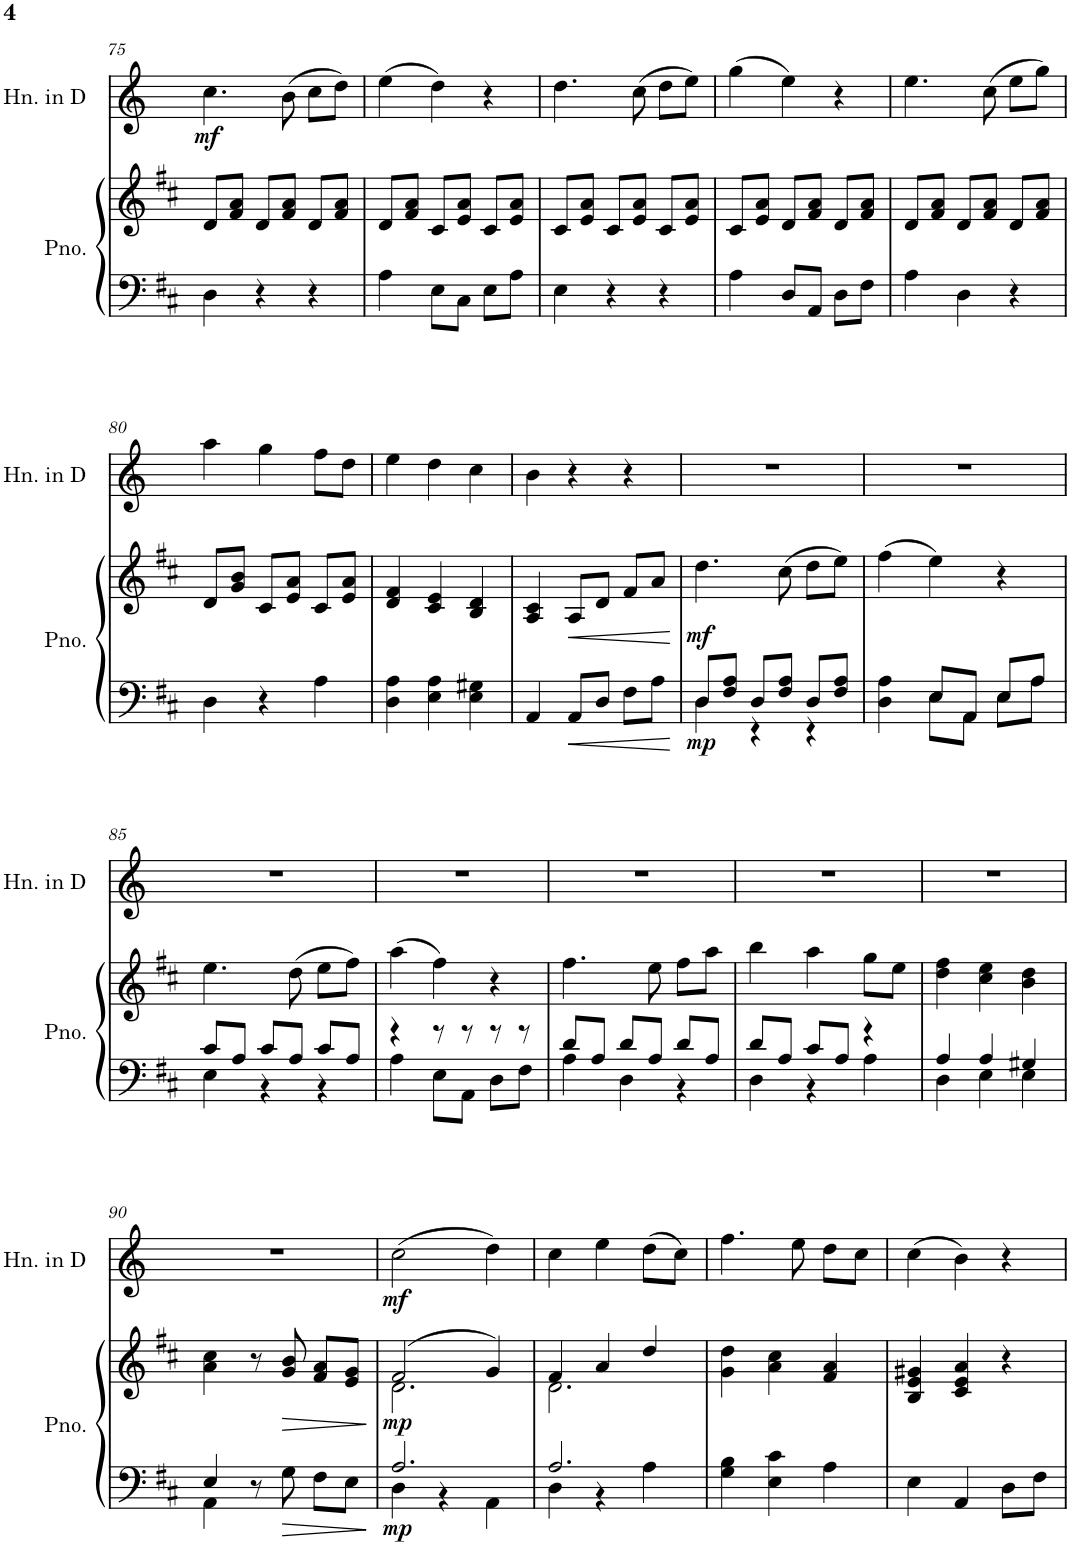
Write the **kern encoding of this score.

**kern	**kern	**dynam	**kern	**dynam
*part2	*part2	*part2	*part1	*part1
*staff3	*staff2	*staff2/3	*staff1	*staff1
*I"Piano	*	*	*I"Horn in D	*
*I'Pno.	*	*	*I'Hn. in D	*
!!LO:PB:g=z
*clefF4	*clefG2	*	*clefG2	*
*	*	*	*Trd5c10	*
*k[f#c#]	*k[f#c#]	*	*k[]	*
*M3/4	*M3/4	*	*M3/4	*
=75	=75	=75	=75	=75
!	!	!	!	!LO:DY:b
4D\	8d/L	.	4.cc\	mf
.	8f#/ 8a/J	.	.	.
4r	8d/L	.	.	.
.	8f#/ 8a/J	.	(8b\	.
4r	8d/L	.	8cc\L	.
.	8f#/ 8a/J	.	8dd\J)	.
=76	=76	=76	=76	=76
4A\	8d/L	.	(4ee\	.
.	8f#/ 8a/J	.	.	.
8E\L	8c#/L	.	4dd\)	.
8C#\J	8e/ 8a/J	.	.	.
8E\L	8c#/L	.	4r	.
8A\J	8e/ 8a/J	.	.	.
=77	=77	=77	=77	=77
4E\	8c#/L	.	4.dd\	.
.	8e/ 8a/J	.	.	.
4r	8c#/L	.	.	.
.	8e/ 8a/J	.	(8cc\	.
4r	8c#/L	.	8dd\L	.
.	8e/ 8a/J	.	8ee\J)	.
=78	=78	=78	=78	=78
4A\	8c#/L	.	(4gg\	.
.	8e/ 8a/J	.	.	.
8D/L	8d/L	.	4ee\)	.
8AA/J	8f#/ 8a/J	.	.	.
8D\L	8d/L	.	4r	.
8F#\J	8f#/ 8a/J	.	.	.
=79	=79	=79	=79	=79
4A\	8d/L	.	4.ee\	.
.	8f#/ 8a/J	.	.	.
4D\	8d/L	.	.	.
.	8f#/ 8a/J	.	(8cc\	.
4r	8d/L	.	8ee\L	.
.	8f#/ 8a/J	.	8gg\J)	.
!!LO:LB:g=z
=80	=80	=80	=80	=80
4D\	8d/L	.	4aa\	.
.	8g/ 8b/J	.	.	.
4r	8c#/L	.	4gg\	.
.	8e/ 8a/J	.	.	.
4A\	8c#/L	.	8ff\L	.
.	8e/ 8a/J	.	8dd\J	.
=81	=81	=81	=81	=81
4D\ 4A\	4d/ 4f#/	.	4ee\	.
4E\ 4A\	4c#/ 4e/	.	4dd\	.
4E\ 4G#X\	4B/ 4d/	.	4cc\	.
=82	=82	=82	=82	=82
4AA/	4A/ 4c#/	.	4b\	.
!	!	!LO:HP:b	!	!
8AA/L	8A/L	<	4r	.
8D/J	8d/J	.	.	.
8F#\L	8f#/L	.	4r	.
8A\J	8a/J	.	.	.
.	.	[	.	.
=83	=83	=83	=83	=83
*^	*	*	*	*
!	!	!	!LO:DY:b=2	!	!
!	!	!	!LO:DY:n=1:b	!	!
8D/L	4D\	4.dd\	mp mf	2.r	.
8F#/ 8A/J	.	.	.	.	.
8D/L	4r	.	.	.	.
8F#/ 8A/J	.	(8cc#\	.	.	.
8D/L	4r	8dd\L	.	.	.
8F#/ 8A/J	.	8ee\J)	.	.	.
=84	=84	=84	=84	=84	=84
4D\ 4A\	4ryy	(4ff#\	.	2.r	.
8E/L	8E\L	4ee\)	.	.	.
8AA/J	8AA\J	.	.	.	.
8E/L	8E\L	4r	.	.	.
8A/J	8A\J	.	.	.	.
!!LO:LB:g=z
=85	=85	=85	=85	=85	=85
8c#/L	4E\	4.ee\	.	2.r	.
8A/J	.	.	.	.	.
8c#/L	4r	.	.	.	.
8A/J	.	(8dd\	.	.	.
8c#/L	4r	8ee\L	.	.	.
8A/J	.	8ff#\J)	.	.	.
=86	=86	=86	=86	=86	=86
4r	4A\	(4aa\	.	2.r	.
8r	8E\L	4ff#\)	.	.	.
8r	8AA\J	.	.	.	.
8r	8D\L	4r	.	.	.
8r	8F#\J	.	.	.	.
=87	=87	=87	=87	=87	=87
8d/L	4A\	4.ff#\	.	2.r	.
8A/J	.	.	.	.	.
8d/L	4D\	.	.	.	.
8A/J	.	8ee\	.	.	.
8d/L	4r	8ff#\L	.	.	.
8A/J	.	8aa\J	.	.	.
=88	=88	=88	=88	=88	=88
8d/L	4D\	4bb\	.	2.r	.
8A/J	.	.	.	.	.
8c#/L	4r	4aa\	.	.	.
8A/J	.	.	.	.	.
4r	4A\	8gg\L	.	.	.
.	.	8ee\J	.	.	.
=89	=89	=89	=89	=89	=89
4A/	4D\	4dd\ 4ff#\	.	2.r	.
4A/	4E\	4cc#\ 4ee\	.	.	.
4G#X/	4E\	4b\ 4dd\	.	.	.
!!LO:LB:g=z
=90	=90	=90	=90	=90	=90
4E/	4AA\	4a\ 4cc#\	.	2.r	.
8r	2ryy	8r	.	.	.
!	!	!	!LO:HP:b	!	!
8G\	.	8g/ 8b/	>	.	.
8F#\L	.	8f#/ 8a/L	.	.	.
8E\J	.	8e/ 8g/J	.	.	.
*v	*v	*	*	*	*
.	.	]	.	.
=91	=91	=91	=91	=91
*^	*^	*	*	*
!	!	!	!	!LO:DY:b=2	!	!
!	!	!	!	!LO:DY:n=1:b	!	!LO:DY:b
2.A/	4D\	(2f#/	2.d\	mp mp	(2cc\	mf
.	4r	.	.	.	.	.
.	4AA\	4g/)	.	.	4dd\)	.
=92	=92	=92	=92	=92	=92	=92
2.A/	4D\	4f#/	2.d\	.	4cc\	.
.	4r	4a/	.	.	4ee\	.
.	4A\	4dd/	.	.	(8dd\L	.
.	.	.	.	.	8cc\J)	.
*v	*v	*	*	*	*	*
*	*v	*v	*	*	*
=93	=93	=93	=93	=93
4G\ 4B\	4g\ 4dd\	.	4.ff\	.
4E\ 4c#\	4a\ 4cc#\	.	.	.
.	.	.	8ee\	.
4A\	4f#/ 4a/	.	8dd\L	.
.	.	.	8cc\J	.
=94	=94	=94	=94	=94
4E\	4B/ 4e/ 4g#X/	.	(4cc\	.
4AA/	4c#/ 4e/ 4a/	.	4b\)	.
8D\L	4r	.	4r	.
8F#\J	.	.	.	.
=	=	=	=	=
*-	*-	*-	*-	*-
